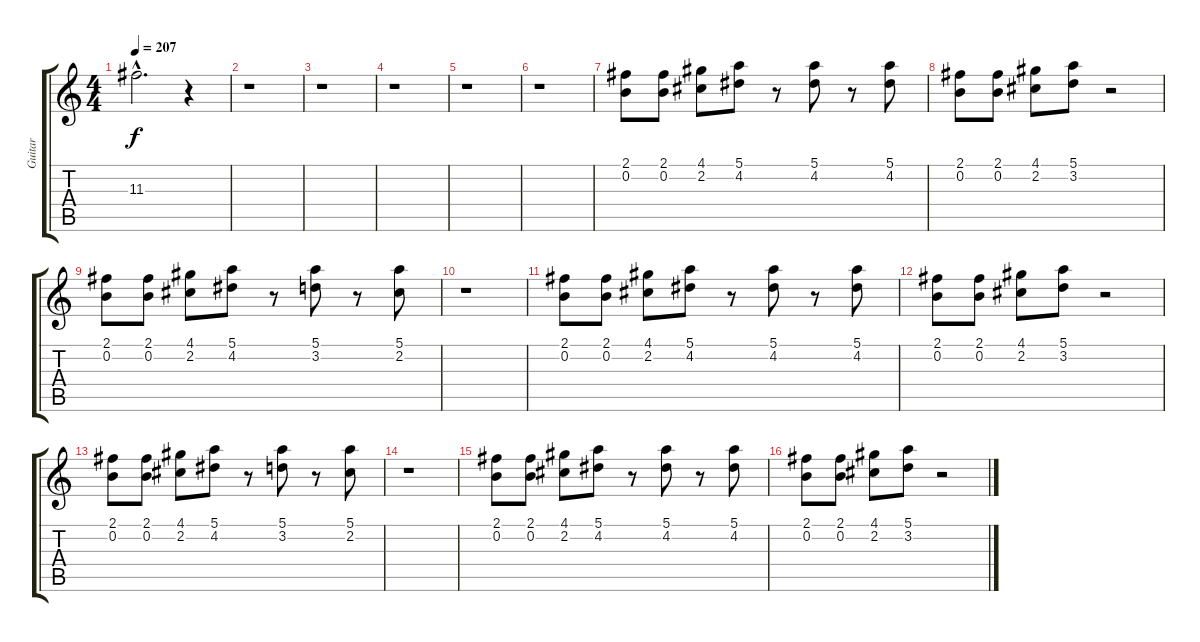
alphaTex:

\track ("Guitar" "Guitar") {instrument distortionguitar}
\staff {score tabs}
\tuning (E4 B3 G3 D3 A2 E2) {hide}
\ts (4 4)
\tempo 207
\clef g2
\ks c
11.3{hac t}.2{d dy f} r.4 |
r.1 |
r.1 |
r.1 |
r.1 |
r.1 |
(2.1 0.2).8 (2.1 0.2).8 (4.1 2.2).8 (5.1 4.2).8 r.8 (5.1 4.2).8 r.8 (5.1 4.2).8 |
(2.1 0.2).8 (2.1 0.2).8 (4.1 2.2).8 (5.1 3.2).8 r.2 |
(2.1 0.2).8 (2.1 0.2).8 (4.1 2.2).8 (5.1 4.2).8 r.8 (5.1 3.2).8 r.8 (5.1 2.2).8 |
r.1 |
(2.1 0.2).8 (2.1 0.2).8 (4.1 2.2).8 (5.1 4.2).8 r.8 (5.1 4.2).8 r.8 (5.1 4.2).8 |
(2.1 0.2).8 (2.1 0.2).8 (4.1 2.2).8 (5.1 3.2).8 r.2 |
(2.1 0.2).8 (2.1 0.2).8 (4.1 2.2).8 (5.1 4.2).8 r.8 (5.1 3.2).8 r.8 (5.1 2.2).8 |
r.1 |
(2.1 0.2).8 (2.1 0.2).8 (4.1 2.2).8 (5.1 4.2).8 r.8 (5.1 4.2).8 r.8 (5.1 4.2).8 |
(2.1 0.2).8 (2.1 0.2).8 (4.1 2.2).8 (5.1 3.2).8 r.2
